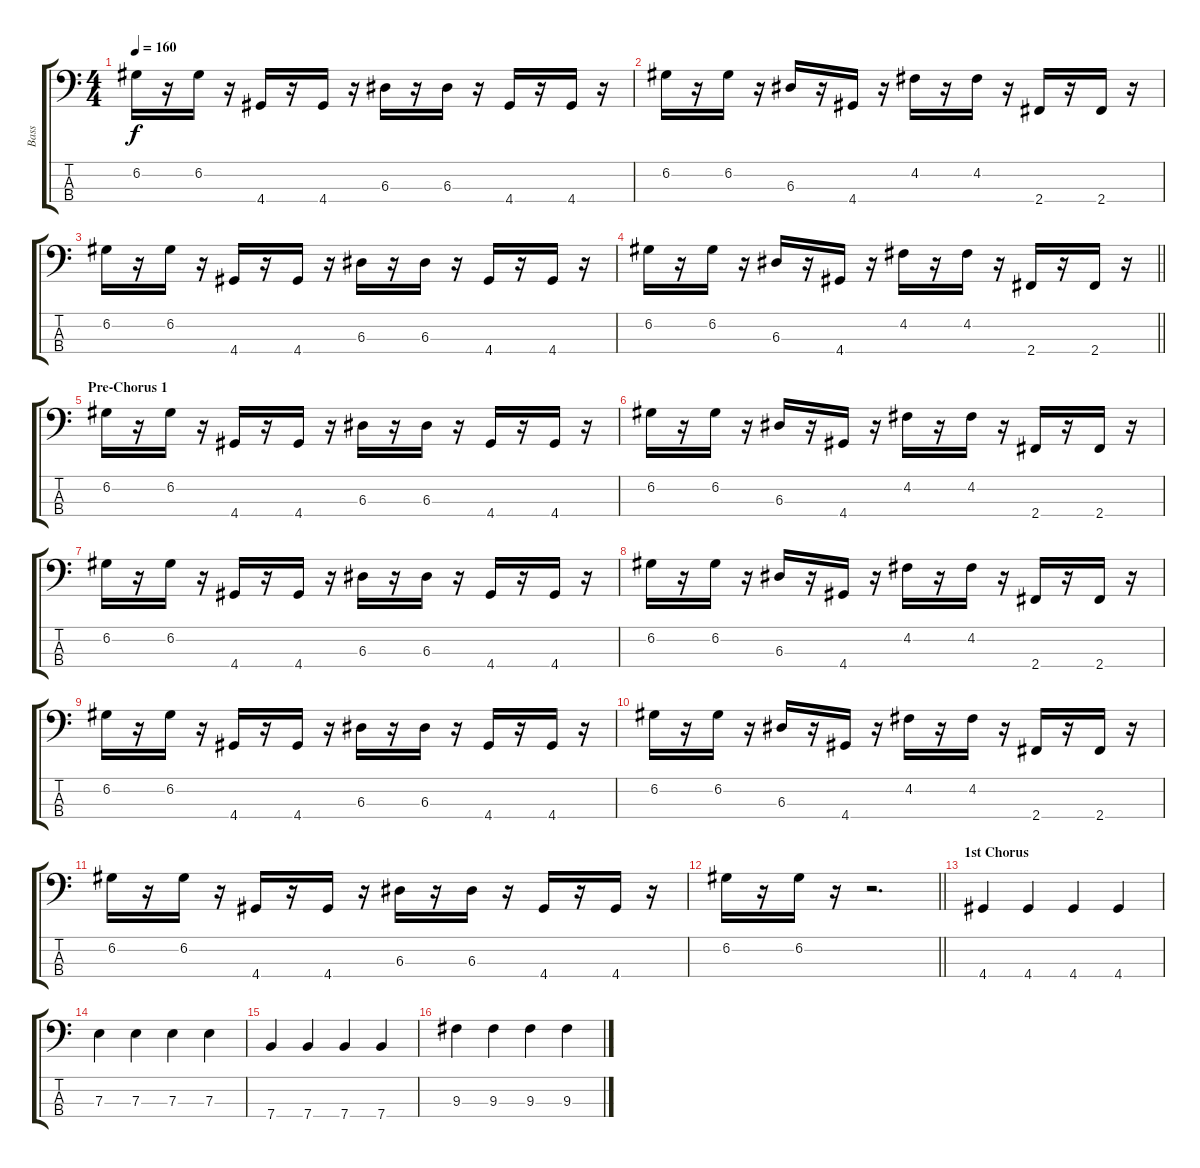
\track ("Bass" "Bass") {instrument electricbassfinger}
\staff {score tabs}
\tuning (G2 D2 A1 E1) {hide}
\ts (4 4)
\tempo 160
\clef f4
\ks c
6.2.16{dy f} r.16 6.2.16 r.16 4.4.16 r.16 4.4.16 r.16 6.3.16 r.16 6.3.16 r.16 4.4.16 r.16 4.4.16 r.16 |
6.2.16 r.16 6.2.16 r.16 6.3.16 r.16 4.4.16 r.16 4.2.16 r.16 4.2.16 r.16 2.4.16 r.16 2.4.16 r.16 |
6.2.16 r.16 6.2.16 r.16 4.4.16 r.16 4.4.16 r.16 6.3.16 r.16 6.3.16 r.16 4.4.16 r.16 4.4.16 r.16 |
\barLineRight lightlight
6.2.16 r.16 6.2.16 r.16 6.3.16 r.16 4.4.16 r.16 4.2.16 r.16 4.2.16 r.16 2.4.16 r.16 2.4.16 r.16 |
\section ("" "Pre-Chorus 1")
6.2.16 r.16 6.2.16 r.16 4.4.16 r.16 4.4.16 r.16 6.3.16 r.16 6.3.16 r.16 4.4.16 r.16 4.4.16 r.16 |
6.2.16 r.16 6.2.16 r.16 6.3.16 r.16 4.4.16 r.16 4.2.16 r.16 4.2.16 r.16 2.4.16 r.16 2.4.16 r.16 |
6.2.16 r.16 6.2.16 r.16 4.4.16 r.16 4.4.16 r.16 6.3.16 r.16 6.3.16 r.16 4.4.16 r.16 4.4.16 r.16 |
6.2.16 r.16 6.2.16 r.16 6.3.16 r.16 4.4.16 r.16 4.2.16 r.16 4.2.16 r.16 2.4.16 r.16 2.4.16 r.16 |
6.2.16 r.16 6.2.16 r.16 4.4.16 r.16 4.4.16 r.16 6.3.16 r.16 6.3.16 r.16 4.4.16 r.16 4.4.16 r.16 |
6.2.16 r.16 6.2.16 r.16 6.3.16 r.16 4.4.16 r.16 4.2.16 r.16 4.2.16 r.16 2.4.16 r.16 2.4.16 r.16 |
6.2.16 r.16 6.2.16 r.16 4.4.16 r.16 4.4.16 r.16 6.3.16 r.16 6.3.16 r.16 4.4.16 r.16 4.4.16 r.16 |
\barLineRight lightlight
6.2.16 r.16 6.2.16 r.16 r.2{d} |
\section ("" "1st Chorus")
4.4.4 4.4.4 4.4.4 4.4.4 |
7.3.4 7.3.4 7.3.4 7.3.4 |
7.4.4 7.4.4 7.4.4 7.4.4 |
9.3.4 9.3.4 9.3.4 9.3.4
